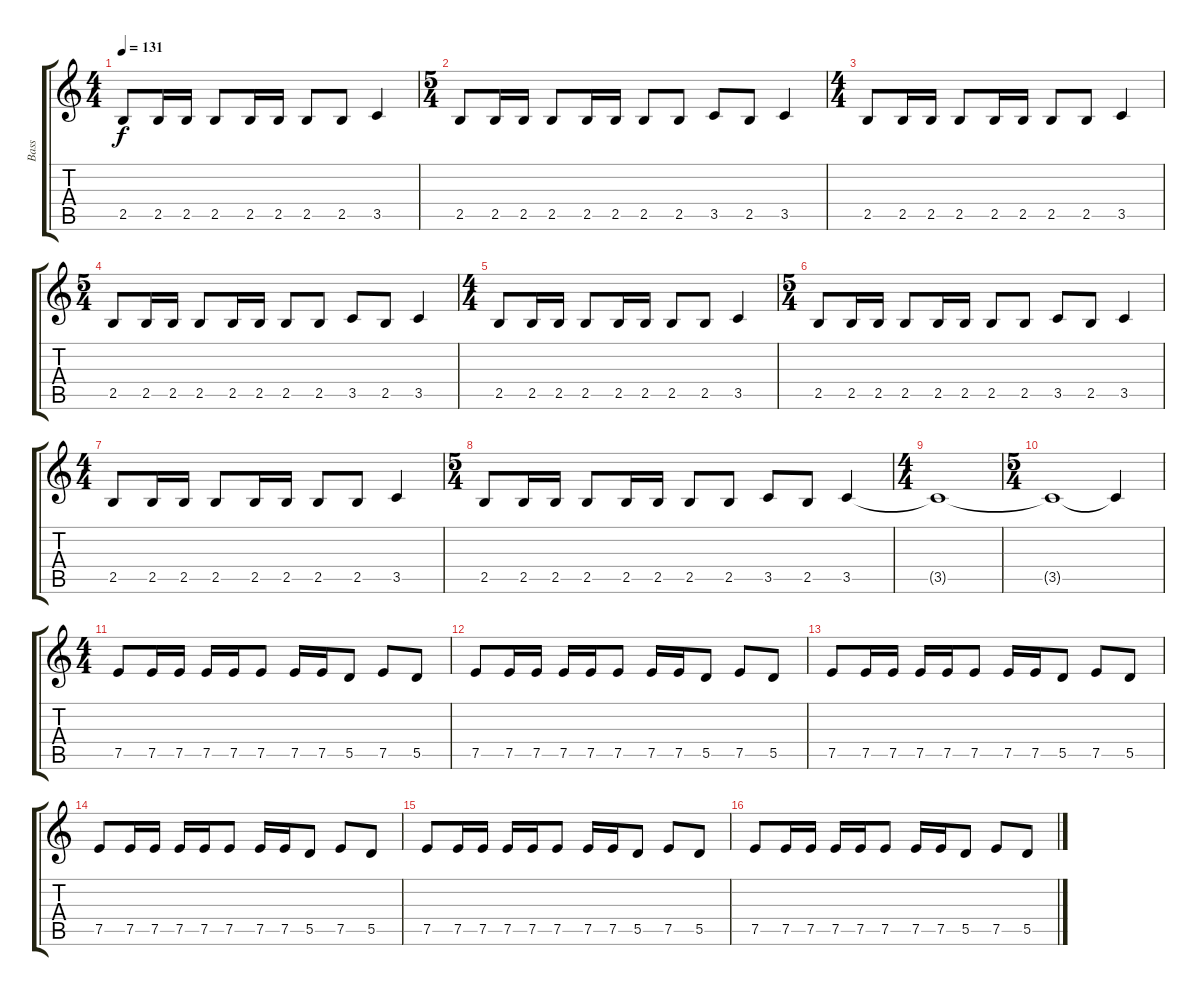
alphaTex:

\track ("Bass" "Bass") {instrument electricbasspick}
\staff {score tabs}
\tuning (E4 B3 G3 D3 A2 E2) {hide}
\ts (4 4)
\tempo 131
\clef g2
\ks c
2.5.8{dy f} 2.5.16 2.5.16 2.5.8 2.5.16 2.5.16 2.5.8 2.5.8 3.5.4 |
\ts (5 4)
2.5.8 2.5.16 2.5.16 2.5.8 2.5.16 2.5.16 2.5.8 2.5.8 3.5.8 2.5.8 3.5.4 |
\ts (4 4)
2.5.8 2.5.16 2.5.16 2.5.8 2.5.16 2.5.16 2.5.8 2.5.8 3.5.4 |
\ts (5 4)
2.5.8 2.5.16 2.5.16 2.5.8 2.5.16 2.5.16 2.5.8 2.5.8 3.5.8 2.5.8 3.5.4 |
\ts (4 4)
2.5.8 2.5.16 2.5.16 2.5.8 2.5.16 2.5.16 2.5.8 2.5.8 3.5.4 |
\ts (5 4)
2.5.8 2.5.16 2.5.16 2.5.8 2.5.16 2.5.16 2.5.8 2.5.8 3.5.8 2.5.8 3.5.4 |
\ts (4 4)
2.5.8 2.5.16 2.5.16 2.5.8 2.5.16 2.5.16 2.5.8 2.5.8 3.5.4 |
\ts (5 4)
2.5.8 2.5.16 2.5.16 2.5.8 2.5.16 2.5.16 2.5.8 2.5.8 3.5.8 2.5.8 3.5.4 |
\ts (4 4)
3.5{t}.1 |
\ts (5 4)
3.5{t}.1 3.5{t}.4 |
\ts (4 4)
7.5.8 7.5.16 7.5.16 7.5.16 7.5.16 7.5.8 7.5.16 7.5.16 5.5.8 7.5.8 5.5.8 |
7.5.8 7.5.16 7.5.16 7.5.16 7.5.16 7.5.8 7.5.16 7.5.16 5.5.8 7.5.8 5.5.8 |
7.5.8 7.5.16 7.5.16 7.5.16 7.5.16 7.5.8 7.5.16 7.5.16 5.5.8 7.5.8 5.5.8 |
7.5.8 7.5.16 7.5.16 7.5.16 7.5.16 7.5.8 7.5.16 7.5.16 5.5.8 7.5.8 5.5.8 |
7.5.8 7.5.16 7.5.16 7.5.16 7.5.16 7.5.8 7.5.16 7.5.16 5.5.8 7.5.8 5.5.8 |
7.5.8 7.5.16 7.5.16 7.5.16 7.5.16 7.5.8 7.5.16 7.5.16 5.5.8 7.5.8 5.5.8
